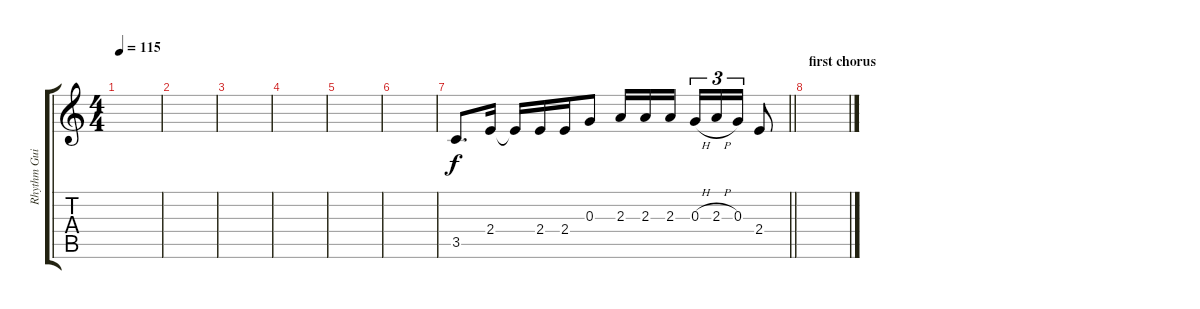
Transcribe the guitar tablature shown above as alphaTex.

\track ("Rhythm Guitar 2" "Rhythm Gui") {instrument overdrivenguitar}
\staff {score tabs}
\tuning (E4 B3 G3 D3 A2 E2) {hide}
\ts (4 4)
\tempo 115
\clef g2
\ks c
|
|
|
|
|
|
\barLineRight lightlight
3.5.8{d} 2.4.16 2.4{t}.16 2.4.16 2.4.16 0.3.8 2.3.16 2.3.16 2.3.16 0.3{h}.16{tu (3 2)} 2.3{h}.16{tu (3 2)} 0.3.16{tu (3 2)} 2.4.8 |
\section ("" "first chorus")
